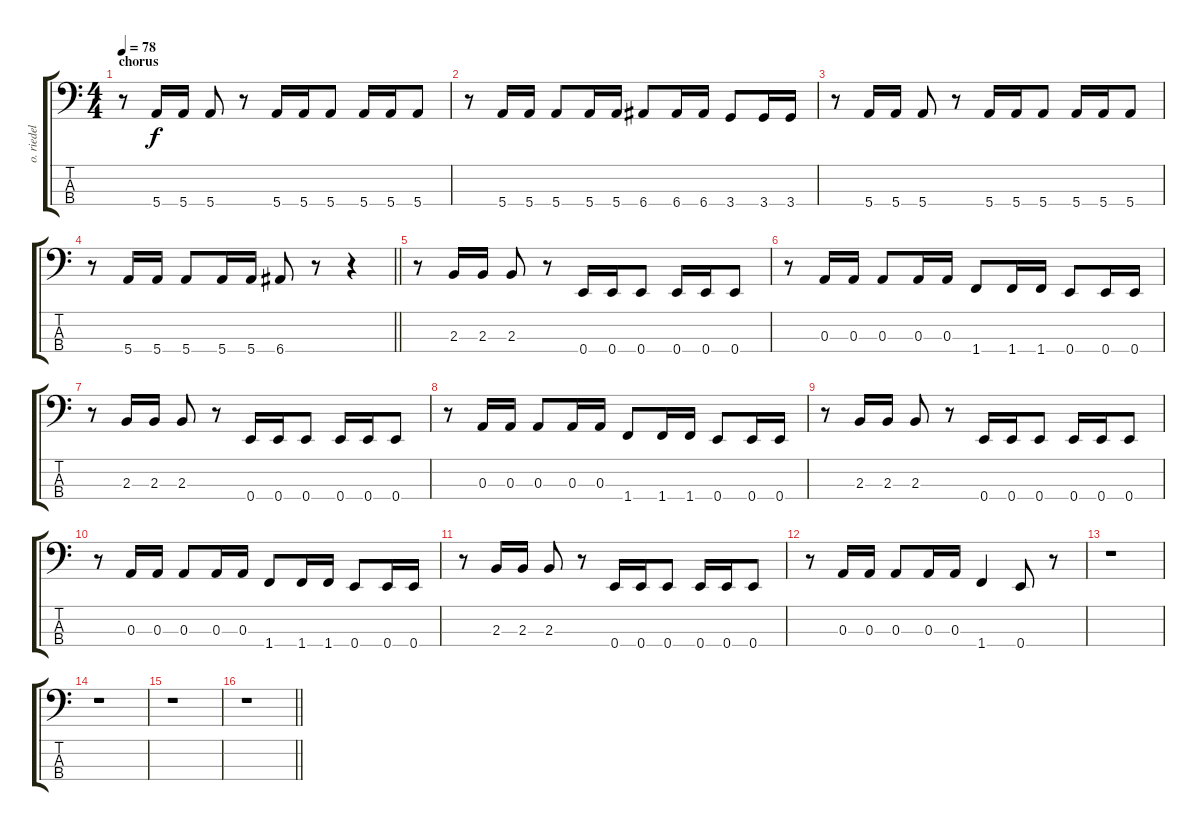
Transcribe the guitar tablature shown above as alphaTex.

\track ("o. riedel - bass" "o. riedel ") {instrument electricbassfinger}
\staff {score tabs}
\tuning (G2 D2 A1 E1) {hide}
\ts (4 4)
\section ("" "chorus")
\tempo 78
\clef f4
\ks c
r.8{dy f} 5.4.16 5.4.16 5.4.8 r.8 5.4.16 5.4.16 5.4.8 5.4.16 5.4.16 5.4.8 |
r.8 5.4.16 5.4.16 5.4.8 5.4.16 5.4.16 6.4.8 6.4.16 6.4.16 3.4.8 3.4.16 3.4.16 |
r.8 5.4.16 5.4.16 5.4.8 r.8 5.4.16 5.4.16 5.4.8 5.4.16 5.4.16 5.4.8 |
\barLineRight lightlight
r.8 5.4.16 5.4.16 5.4.8 5.4.16 5.4.16 6.4.8 r.8 r.4 |
r.8 2.3.16 2.3.16 2.3.8 r.8 0.4.16 0.4.16 0.4.8 0.4.16 0.4.16 0.4.8 |
r.8 0.3.16 0.3.16 0.3.8 0.3.16 0.3.16 1.4.8 1.4.16 1.4.16 0.4.8 0.4.16 0.4.16 |
r.8 2.3.16 2.3.16 2.3.8 r.8 0.4.16 0.4.16 0.4.8 0.4.16 0.4.16 0.4.8 |
r.8 0.3.16 0.3.16 0.3.8 0.3.16 0.3.16 1.4.8 1.4.16 1.4.16 0.4.8 0.4.16 0.4.16 |
r.8 2.3.16 2.3.16 2.3.8 r.8 0.4.16 0.4.16 0.4.8 0.4.16 0.4.16 0.4.8 |
r.8 0.3.16 0.3.16 0.3.8 0.3.16 0.3.16 1.4.8 1.4.16 1.4.16 0.4.8 0.4.16 0.4.16 |
r.8 2.3.16 2.3.16 2.3.8 r.8 0.4.16 0.4.16 0.4.8 0.4.16 0.4.16 0.4.8 |
r.8 0.3.16 0.3.16 0.3.8 0.3.16 0.3.16 1.4.4 0.4.8 r.8 |
r.1 |
r.1 |
r.1 |
\barLineRight lightlight
r.1
